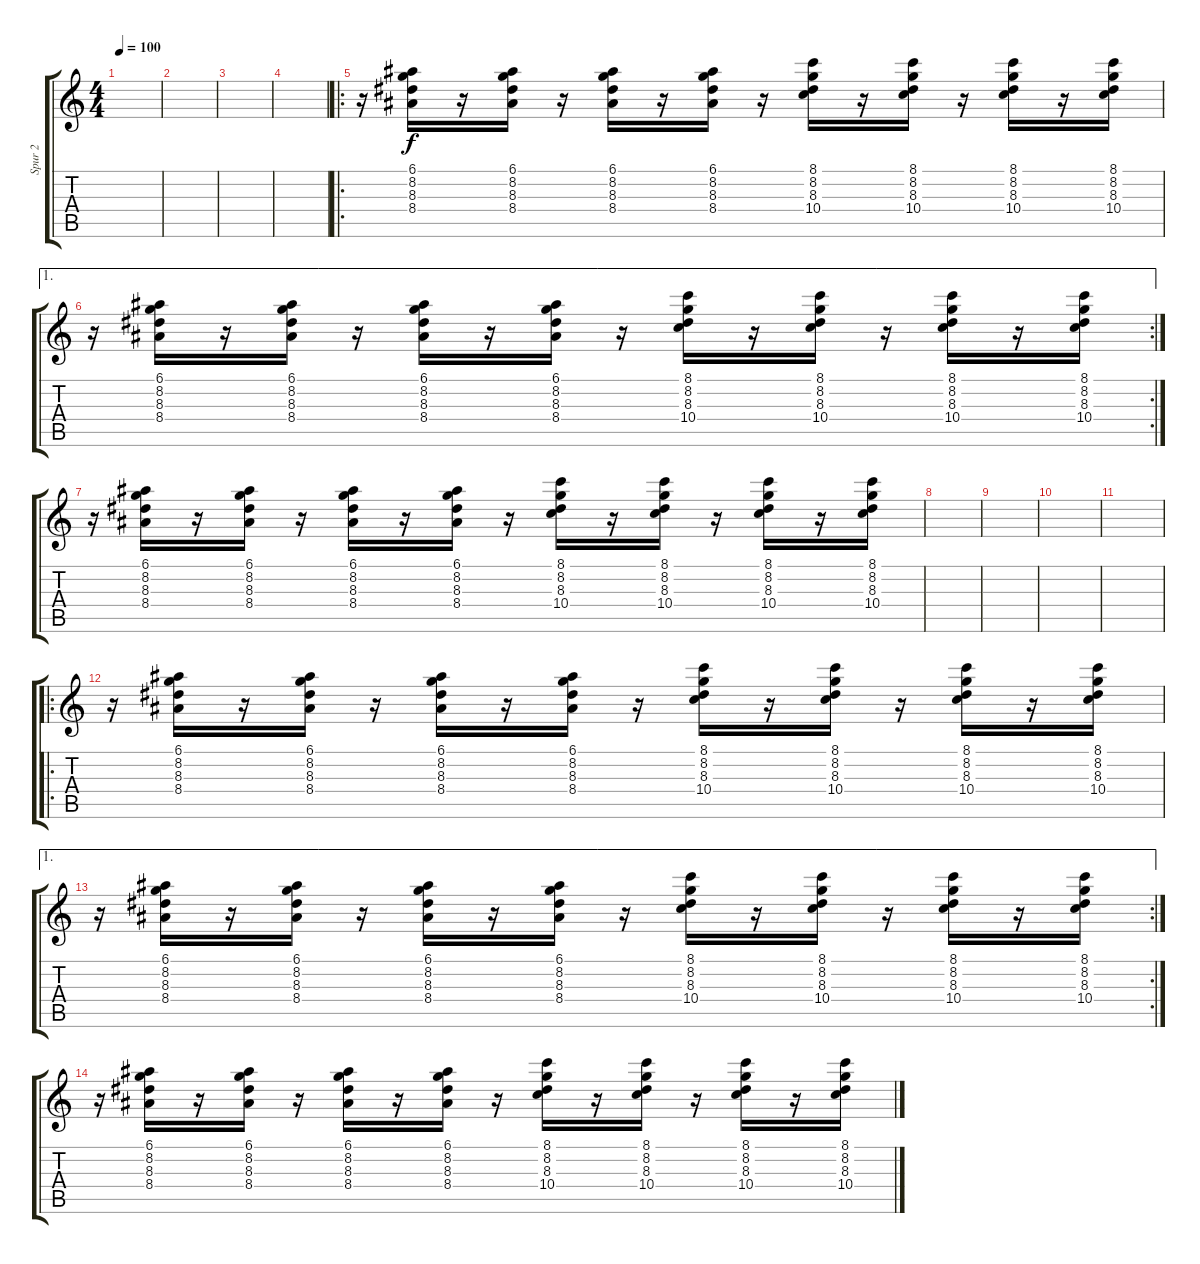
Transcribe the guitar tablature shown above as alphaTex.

\track ("Spur 2" "Spur 2") {instrument electricguitarclean}
\staff {score tabs}
\tuning (E4 B3 G3 D3 A2 E2) {hide}
\ts (4 4)
\tempo 100
\clef g2
\ks c
|
|
|
|
\ro
r.16 (6.1 8.2 8.3 8.4).16 r.16 (6.1 8.2 8.3 8.4).16 r.16 (6.1 8.2 8.3 8.4).16 r.16 (6.1 8.2 8.3 8.4).16 r.16 (8.1 8.2 8.3 10.4).16 r.16 (8.1 8.2 8.3 10.4).16 r.16 (8.1 8.2 8.3 10.4).16 r.16 (8.1 8.2 8.3 10.4).16 |
\ae 1
\rc 2
r.16 (6.1 8.2 8.3 8.4).16 r.16 (6.1 8.2 8.3 8.4).16 r.16 (6.1 8.2 8.3 8.4).16 r.16 (6.1 8.2 8.3 8.4).16 r.16 (8.1 8.2 8.3 10.4).16 r.16 (8.1 8.2 8.3 10.4).16 r.16 (8.1 8.2 8.3 10.4).16 r.16 (8.1 8.2 8.3 10.4).16 |
r.16 (6.1 8.2 8.3 8.4).16 r.16 (6.1 8.2 8.3 8.4).16 r.16 (6.1 8.2 8.3 8.4).16 r.16 (6.1 8.2 8.3 8.4).16 r.16 (8.1 8.2 8.3 10.4).16 r.16 (8.1 8.2 8.3 10.4).16 r.16 (8.1 8.2 8.3 10.4).16 r.16 (8.1 8.2 8.3 10.4).16 |
|
|
|
|
\ro
r.16 (6.1 8.2 8.3 8.4).16 r.16 (6.1 8.2 8.3 8.4).16 r.16 (6.1 8.2 8.3 8.4).16 r.16 (6.1 8.2 8.3 8.4).16 r.16 (8.1 8.2 8.3 10.4).16 r.16 (8.1 8.2 8.3 10.4).16 r.16 (8.1 8.2 8.3 10.4).16 r.16 (8.1 8.2 8.3 10.4).16 |
\ae 1
\rc 2
r.16 (6.1 8.2 8.3 8.4).16 r.16 (6.1 8.2 8.3 8.4).16 r.16 (6.1 8.2 8.3 8.4).16 r.16 (6.1 8.2 8.3 8.4).16 r.16 (8.1 8.2 8.3 10.4).16 r.16 (8.1 8.2 8.3 10.4).16 r.16 (8.1 8.2 8.3 10.4).16 r.16 (8.1 8.2 8.3 10.4).16 |
r.16 (6.1 8.2 8.3 8.4).16 r.16 (6.1 8.2 8.3 8.4).16 r.16 (6.1 8.2 8.3 8.4).16 r.16 (6.1 8.2 8.3 8.4).16 r.16 (8.1 8.2 8.3 10.4).16 r.16 (8.1 8.2 8.3 10.4).16 r.16 (8.1 8.2 8.3 10.4).16 r.16 (8.1 8.2 8.3 10.4).16
